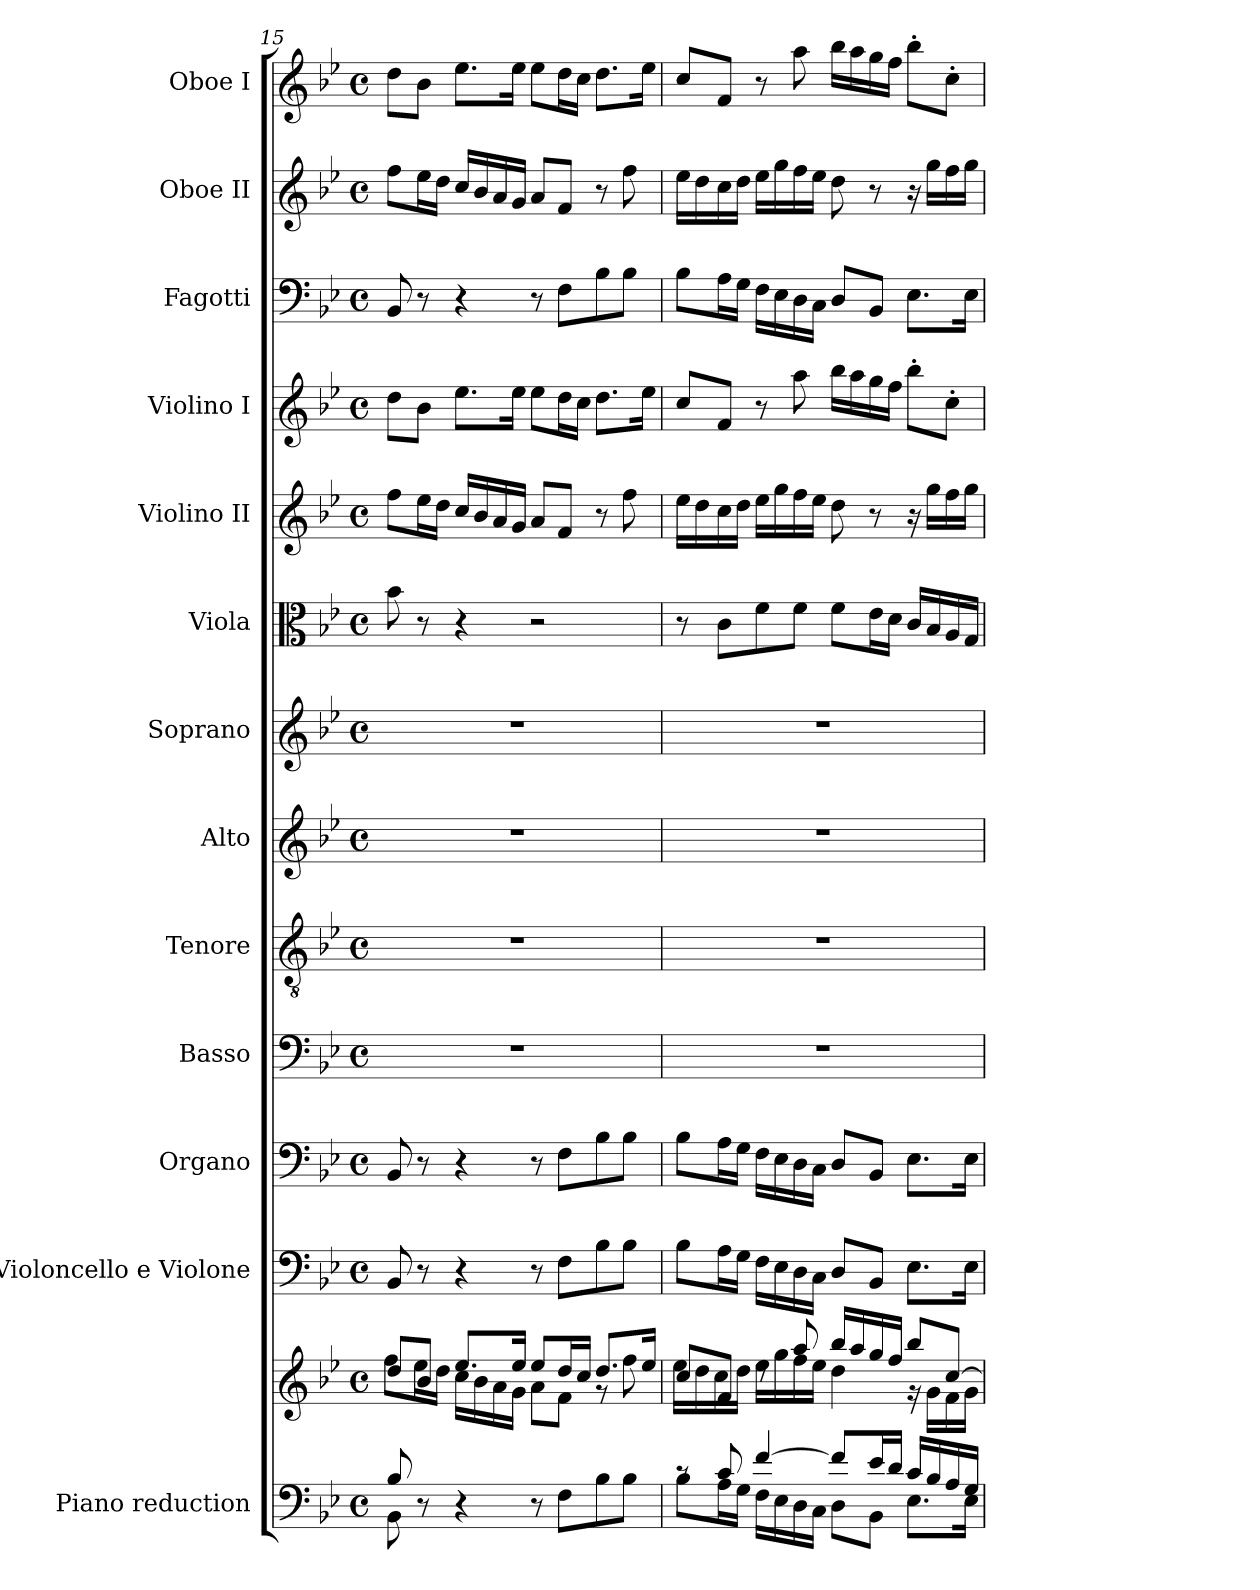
**kern	**kern	**kern	**kern	**kern	**kern	**kern	**kern	**kern	**kern	**kern	**kern	**kern	**kern
*part13	*part13	*part12	*part11	*part10	*part9	*part8	*part7	*part6	*part5	*part4	*part3	*part2	*part1
*staff14	*staff13	*staff12	*staff11	*staff10	*staff9	*staff8	*staff7	*staff6	*staff5	*staff4	*staff3	*staff2	*staff1
*I"Piano reduction	*	*I"Violoncello  e Violone	*I"Organo	*I"Basso	*I"Tenore	*I"Alto	*I"Soprano	*I"Viola	*I"Violino II	*I"Violino I	*I"Fagotti	*I"Oboe II	*I"Oboe I
*I'Pno	*	*	*	*	*	*	*	*	*	*	*	*I'Ob	*I'Ob
*clefF4	*clefG2	*clefF4	*clefF4	*clefF4	*clefGv2	*clefG2	*clefG2	*clefC3	*clefG2	*clefG2	*clefF4	*clefG2	*clefG2
*k[b-e-]	*k[b-e-]	*k[b-e-]	*k[b-e-]	*k[b-e-]	*k[b-e-]	*k[b-e-]	*k[b-e-]	*k[b-e-]	*k[b-e-]	*k[b-e-]	*k[b-e-]	*k[b-e-]	*k[b-e-]
*M4/4	*M4/4	*M4/4	*M4/4	*M4/4	*M4/4	*M4/4	*M4/4	*M4/4	*M4/4	*M4/4	*M4/4	*M4/4	*M4/4
*met(c)	*met(c)	*met(c)	*met(c)	*met(c)	*met(c)	*met(c)	*met(c)	*met(c)	*met(c)	*met(c)	*met(c)	*met(c)	*met(c)
=15	=15	=15	=15	=15	=15	=15	=15	=15	=15	=15	=15	=15	=15
*^	*^	*	*	*	*	*	*	*	*	*	*	*	*
8B-/	8BB-\	8dd/L	8ff\L	8BB-/	8BB-/	1r	1r	1r	1r	8b-\	8ff\L	8dd\L	8BB-/	8ff\L	8dd\L
8r	8ryy	8b-/J	16ee-\L	8r	8r	.	.	.	.	8r	16ee-\L	8b-\J	8r	16ee-\L	8b-\J
.	.	.	16dd\JJ	.	.	.	.	.	.	.	16dd\JJ	.	.	16dd\JJ	.
4r	4ryy	8.ee-/L	16cc\LL	4r	4r	.	.	.	.	4r	16cc/LL	8.ee-\L	4r	16cc/LL	8.ee-\L
.	.	.	16b-\	.	.	.	.	.	.	.	16b-/	.	.	16b-/	.
.	.	.	16a\	.	.	.	.	.	.	.	16a/	.	.	16a/	.
.	.	16ee-/Jk	16g\JJ	.	.	.	.	.	.	.	16g/JJ	16ee-\Jk	.	16g/JJ	16ee-\Jk
8r	8ryy	8ee-/L	8a\L	8r	8r	.	.	.	.	2r	8a/L	8ee-\L	8r	8a/L	8ee-\L
8ryy	8F\L	16dd/L	8f\J	8F\L	8F\L	.	.	.	.	.	8f/J	16dd\L	8F\L	8f/J	16dd\L
.	.	16cc/JJ	.	.	.	.	.	.	.	.	.	16cc\JJ	.	.	16cc\JJ
4ryy	8B-\	8.dd/L	8r	8B-\	8B-\	.	.	.	.	.	8r	8.dd\L	8B-\	8r	8.dd\L
.	8B-\J	.	8ff\	8B-\J	8B-\J	.	.	.	.	.	8ff\	.	8B-\J	8ff\	.
.	.	16ee-/Jk	.	.	.	.	.	.	.	.	.	16ee-\Jk	.	.	16ee-\Jk
=16	=16	=16	=16	=16	=16	=16	=16	=16	=16	=16	=16	=16	=16	=16	=16
8rc	8B-\L	8cc/L	16ee-\LL	8B-\L	8B-\L	1r	1r	1r	1r	8r	16ee-\LL	8cc/L	8B-\L	16ee-\LL	8cc/L
.	.	.	16dd\	.	.	.	.	.	.	.	16dd\	.	.	16dd\	.
8c/	16A\L	8f/J	16cc\	16A\L	16A\L	.	.	.	.	8c\L	16cc\	8f/J	16A\L	16cc\	8f/J
.	16G\JJ	.	16dd\JJ	16G\JJ	16G\JJ	.	.	.	.	.	16dd\JJ	.	16G\JJ	16dd\JJ	.
[4f/	16F\LL	8rdd	16ee-\LL	16F\LL	16F\LL	.	.	.	.	8f\	16ee-\LL	8r	16F\LL	16ee-\LL	8r
.	16E-\	.	16gg\	16E-\	16E-\	.	.	.	.	.	16gg\	.	16E-\	16gg\	.
.	16D\	8aa/	16ff\	16D\	16D\	.	.	.	.	8f\J	16ff\	8aa\	16D\	16ff\	8aa\
.	16C\JJ	.	16ee-\JJ	16C\JJ	16C\JJ	.	.	.	.	.	16ee-\JJ	.	16C\JJ	16ee-\JJ	.
8f/L]	8D\L	16bb-/LL	4dd\	8D/L	8D/L	.	.	.	.	8f\L	8dd\	16bb-\LL	8D/L	8dd\	16bb-\LL
.	.	16aa/	.	.	.	.	.	.	.	.	.	16aa\	.	.	16aa\
16e-/L	8BB-\J	16gg/	.	8BB-/J	8BB-/J	.	.	.	.	16e-\L	8r	16gg\	8BB-/J	8r	16gg\
16d/JJ	.	16ff/JJ	.	.	.	.	.	.	.	16d\JJ	.	16ff\JJ	.	.	16ff\JJ
16c/LL	8.E-\L	8bb-/L	16r	8.E-\L	8.E-\L	.	.	.	.	16c/LL	16r	8bb-'\L	8.E-\L	16r	8bb-'\L
16B-/	.	.	16g\LL	.	.	.	.	.	.	16B-/	16gg\LL	.	.	16gg\LL	.
16A/	.	[8cc/J	16f\	.	.	.	.	.	.	16A/	16ff\	8cc'\J	.	16ff\	8cc'\J
16G/JJ	16E-\Jk	.	16g\JJ	16E-\Jk	16E-\Jk	.	.	.	.	16G/JJ	16gg\JJ	.	16E-\Jk	16gg\JJ	.
*v	*v	*	*	*	*	*	*	*	*	*	*	*	*	*	*
*	*v	*v	*	*	*	*	*	*	*	*	*	*	*	*
=	=	=	=	=	=	=	=	=	=	=	=	=	=
*-	*-	*-	*-	*-	*-	*-	*-	*-	*-	*-	*-	*-	*-
